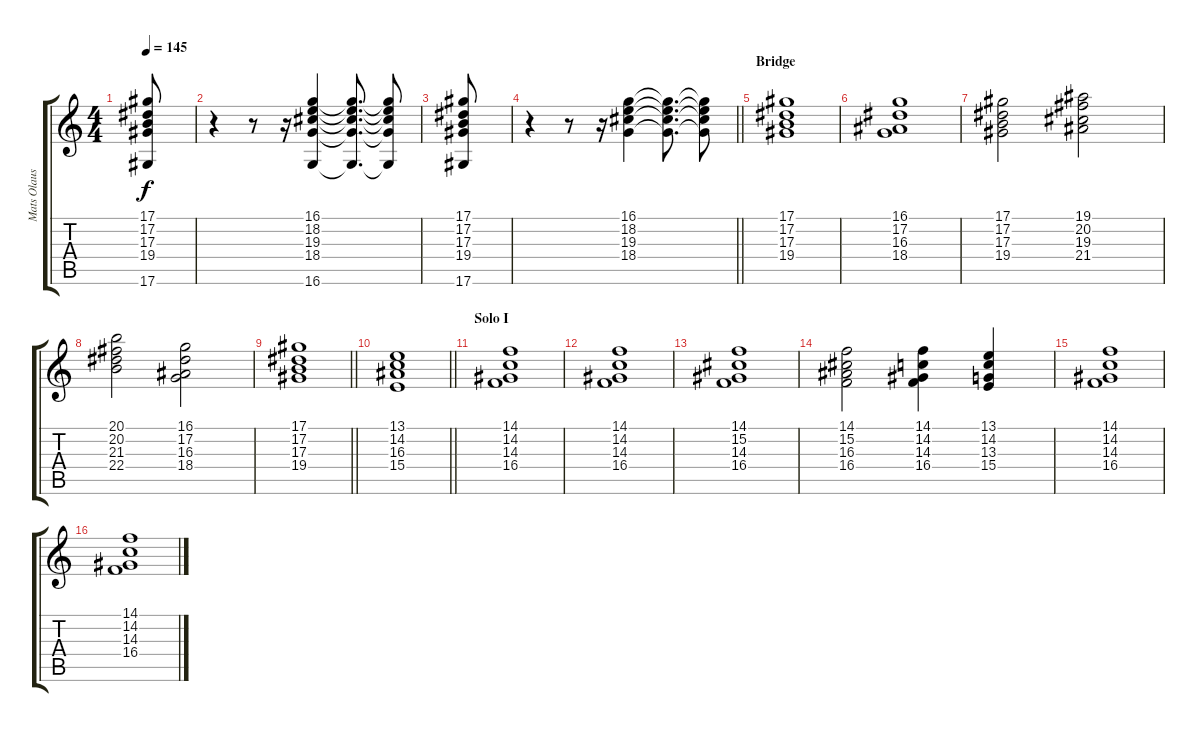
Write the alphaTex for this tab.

\track ("Mats Olausson" "Mats Olaus") {instrument churchorgan}
\staff {score tabs}
\tuning (Eb4 Bb3 Gb3 Db3 Ab2 Eb2) {hide}
\ts (4 4)
\tempo 145
\clef g2
\ks c
(17.1 17.2 17.3 19.4 17.6).8{dy f} |
r.4 r.8 r.16 (16.1 18.2 19.3 18.4 16.6).4 (16.1{t} 18.2{t} 19.3{t} 18.4{t} 16.6{t}).8{d} (16.1{t} 18.2{t} 19.3{t} 18.4{t} 16.6{t}).8 |
(17.1 17.2 17.3 19.4 17.6).8 |
\barLineRight lightlight
r.4 r.8 r.16 (16.1 18.2 19.3 18.4).4 (16.1{t} 18.2{t} 19.3{t} 18.4{t}).8{d} (16.1{t} 18.2{t} 19.3{t} 18.4{t}).8 |
\section ("" "Bridge")
(17.1 17.2 17.3 19.4).1 |
(16.1 17.2 16.3 18.4).1 |
(17.1 17.2 17.3 19.4).2 (19.1 20.2 19.3 21.4).2 |
(20.1 20.2 21.3 22.4).2 (16.1 17.2 16.3 18.4).2 |
\barLineRight lightlight
(17.1 17.2 17.3 19.4).1 |
\barLineRight lightlight
(13.1 14.2 16.3 15.4).1 |
\section ("" "Solo I")
(14.1 14.2 14.3 16.4).1 |
(14.1 14.2 14.3 16.4).1 |
(14.1 15.2 14.3 16.4).1 |
(14.1 15.2 16.3 16.4).2 (14.1 14.2 14.3 16.4).4 (13.1 14.2 13.3 15.4).4 |
(14.1 14.2 14.3 16.4).1 |
(14.1 14.2 14.3 16.4).1
